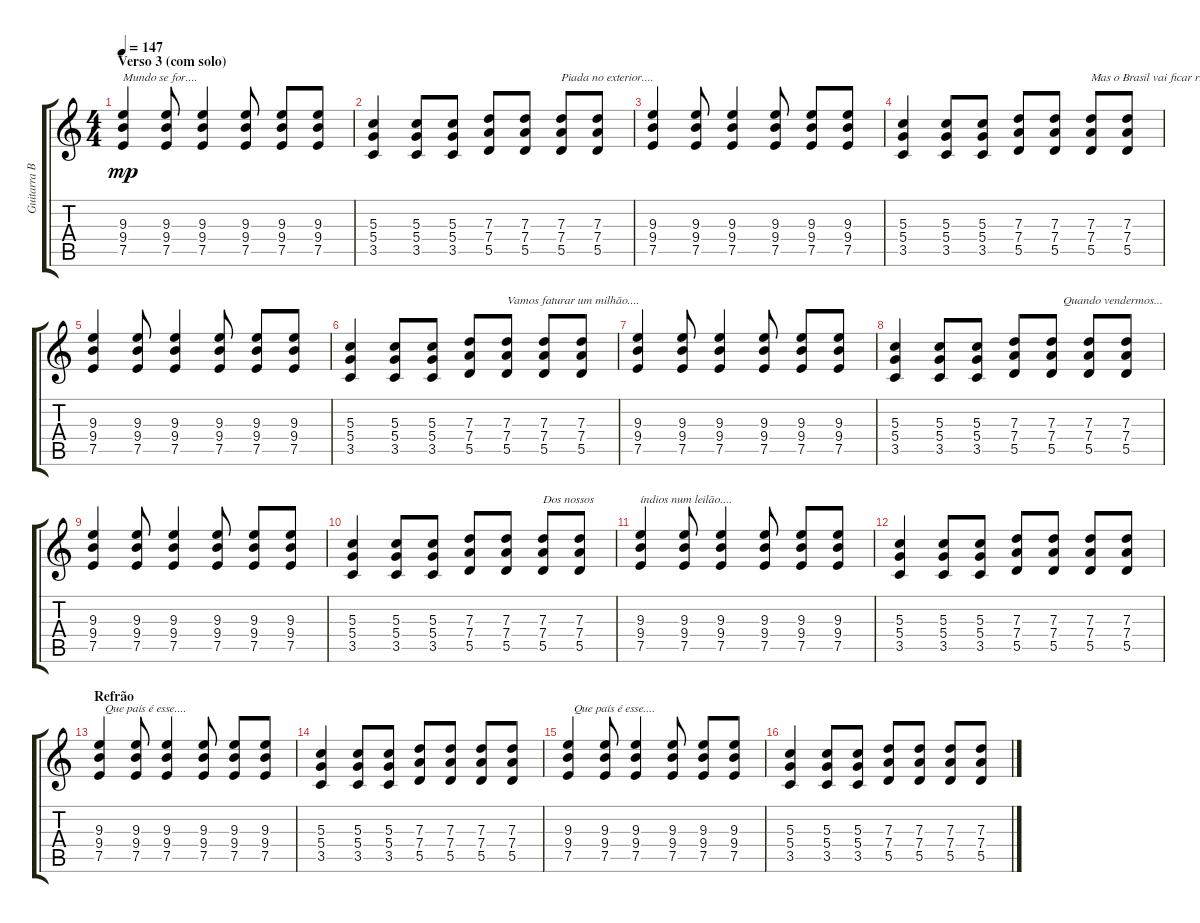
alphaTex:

\track ("Guitarra Base" "Guitarra B") {instrument distortionguitar}
\staff {score tabs}
\tuning (E4 B3 G3 D3 A2 E2) {hide}
\ts (4 4)
\section ("" "Verso 3 (com solo)")
\tempo 147
\clef g2
\ks c
(9.3 9.4 7.5).4{txt "Mundo se for...." dy mp} (9.3 9.4 7.5).8 (9.3 9.4 7.5).4 (9.3 9.4 7.5).8 (9.3 9.4 7.5).8 (9.3 9.4 7.5).8 |
(5.3 5.4 3.5).4 (5.3 5.4 3.5).8 (5.3 5.4 3.5).8 (7.3 7.4 5.5).8 (7.3 7.4 5.5).8 (7.3 7.4 5.5).8{txt "Piada no exterior...."} (7.3 7.4 5.5).8 |
(9.3 9.4 7.5).4 (9.3 9.4 7.5).8 (9.3 9.4 7.5).4 (9.3 9.4 7.5).8 (9.3 9.4 7.5).8 (9.3 9.4 7.5).8 |
(5.3 5.4 3.5).4 (5.3 5.4 3.5).8 (5.3 5.4 3.5).8 (7.3 7.4 5.5).8 (7.3 7.4 5.5).8 (7.3 7.4 5.5).8{txt "Mas o Brasil vai ficar rico...."} (7.3 7.4 5.5).8 |
(9.3 9.4 7.5).4 (9.3 9.4 7.5).8 (9.3 9.4 7.5).4 (9.3 9.4 7.5).8 (9.3 9.4 7.5).8 (9.3 9.4 7.5).8 |
(5.3 5.4 3.5).4 (5.3 5.4 3.5).8 (5.3 5.4 3.5).8 (7.3 7.4 5.5).8 (7.3 7.4 5.5).8{txt "Vamos faturar um milhão...."} (7.3 7.4 5.5).8 (7.3 7.4 5.5).8 |
(9.3 9.4 7.5).4 (9.3 9.4 7.5).8 (9.3 9.4 7.5).4 (9.3 9.4 7.5).8 (9.3 9.4 7.5).8 (9.3 9.4 7.5).8 |
(5.3 5.4 3.5).4 (5.3 5.4 3.5).8 (5.3 5.4 3.5).8 (7.3 7.4 5.5).8 (7.3 7.4 5.5).8{txt "    Quando vendermos..."} (7.3 7.4 5.5).8 (7.3 7.4 5.5).8 |
(9.3 9.4 7.5).4 (9.3 9.4 7.5).8 (9.3 9.4 7.5).4 (9.3 9.4 7.5).8 (9.3 9.4 7.5).8 (9.3 9.4 7.5).8 |
(5.3 5.4 3.5).4 (5.3 5.4 3.5).8 (5.3 5.4 3.5).8 (7.3 7.4 5.5).8 (7.3 7.4 5.5).8 (7.3 7.4 5.5).8{txt "Dos nossos"} (7.3 7.4 5.5).8 |
(9.3 9.4 7.5).4{txt "índios num leilão...."} (9.3 9.4 7.5).8 (9.3 9.4 7.5).4 (9.3 9.4 7.5).8 (9.3 9.4 7.5).8 (9.3 9.4 7.5).8 |
(5.3 5.4 3.5).4 (5.3 5.4 3.5).8 (5.3 5.4 3.5).8 (7.3 7.4 5.5).8 (7.3 7.4 5.5).8 (7.3 7.4 5.5).8 (7.3 7.4 5.5).8 |
\section ("" "Refrão")
(9.3 9.4 7.5).4{txt "  Que país é esse...."} (9.3 9.4 7.5).8 (9.3 9.4 7.5).4 (9.3 9.4 7.5).8 (9.3 9.4 7.5).8 (9.3 9.4 7.5).8 |
(5.3 5.4 3.5).4 (5.3 5.4 3.5).8 (5.3 5.4 3.5).8 (7.3 7.4 5.5).8 (7.3 7.4 5.5).8 (7.3 7.4 5.5).8 (7.3 7.4 5.5).8 |
(9.3 9.4 7.5).4{txt "  Que país é esse...."} (9.3 9.4 7.5).8 (9.3 9.4 7.5).4 (9.3 9.4 7.5).8 (9.3 9.4 7.5).8 (9.3 9.4 7.5).8 |
(5.3 5.4 3.5).4 (5.3 5.4 3.5).8 (5.3 5.4 3.5).8 (7.3 7.4 5.5).8 (7.3 7.4 5.5).8 (7.3 7.4 5.5).8 (7.3 7.4 5.5).8
